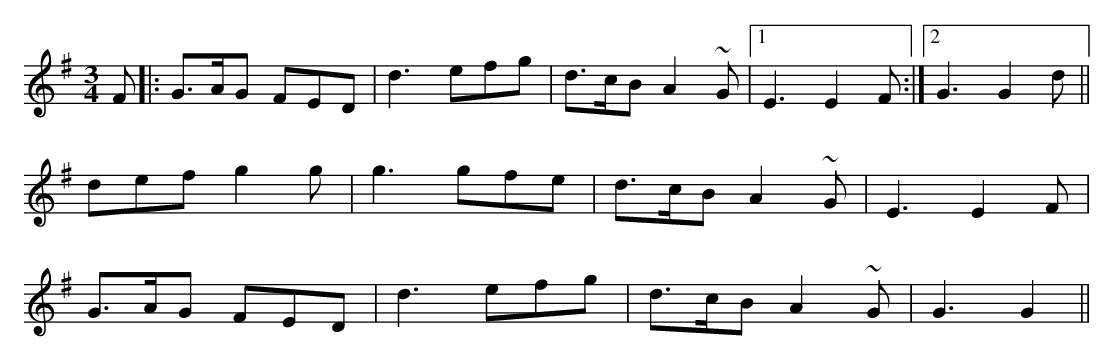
X:1
M:3/4
K:G
F|:G>AG FED|d3 efg|d>cB A2~G|1 E3E2F:|2 G3G2 d||
defg2g|g3gfe|d>cB A2~G|E3E2F|
G>AG FED|d3 efg|d>cB A2~G|G3G2||
